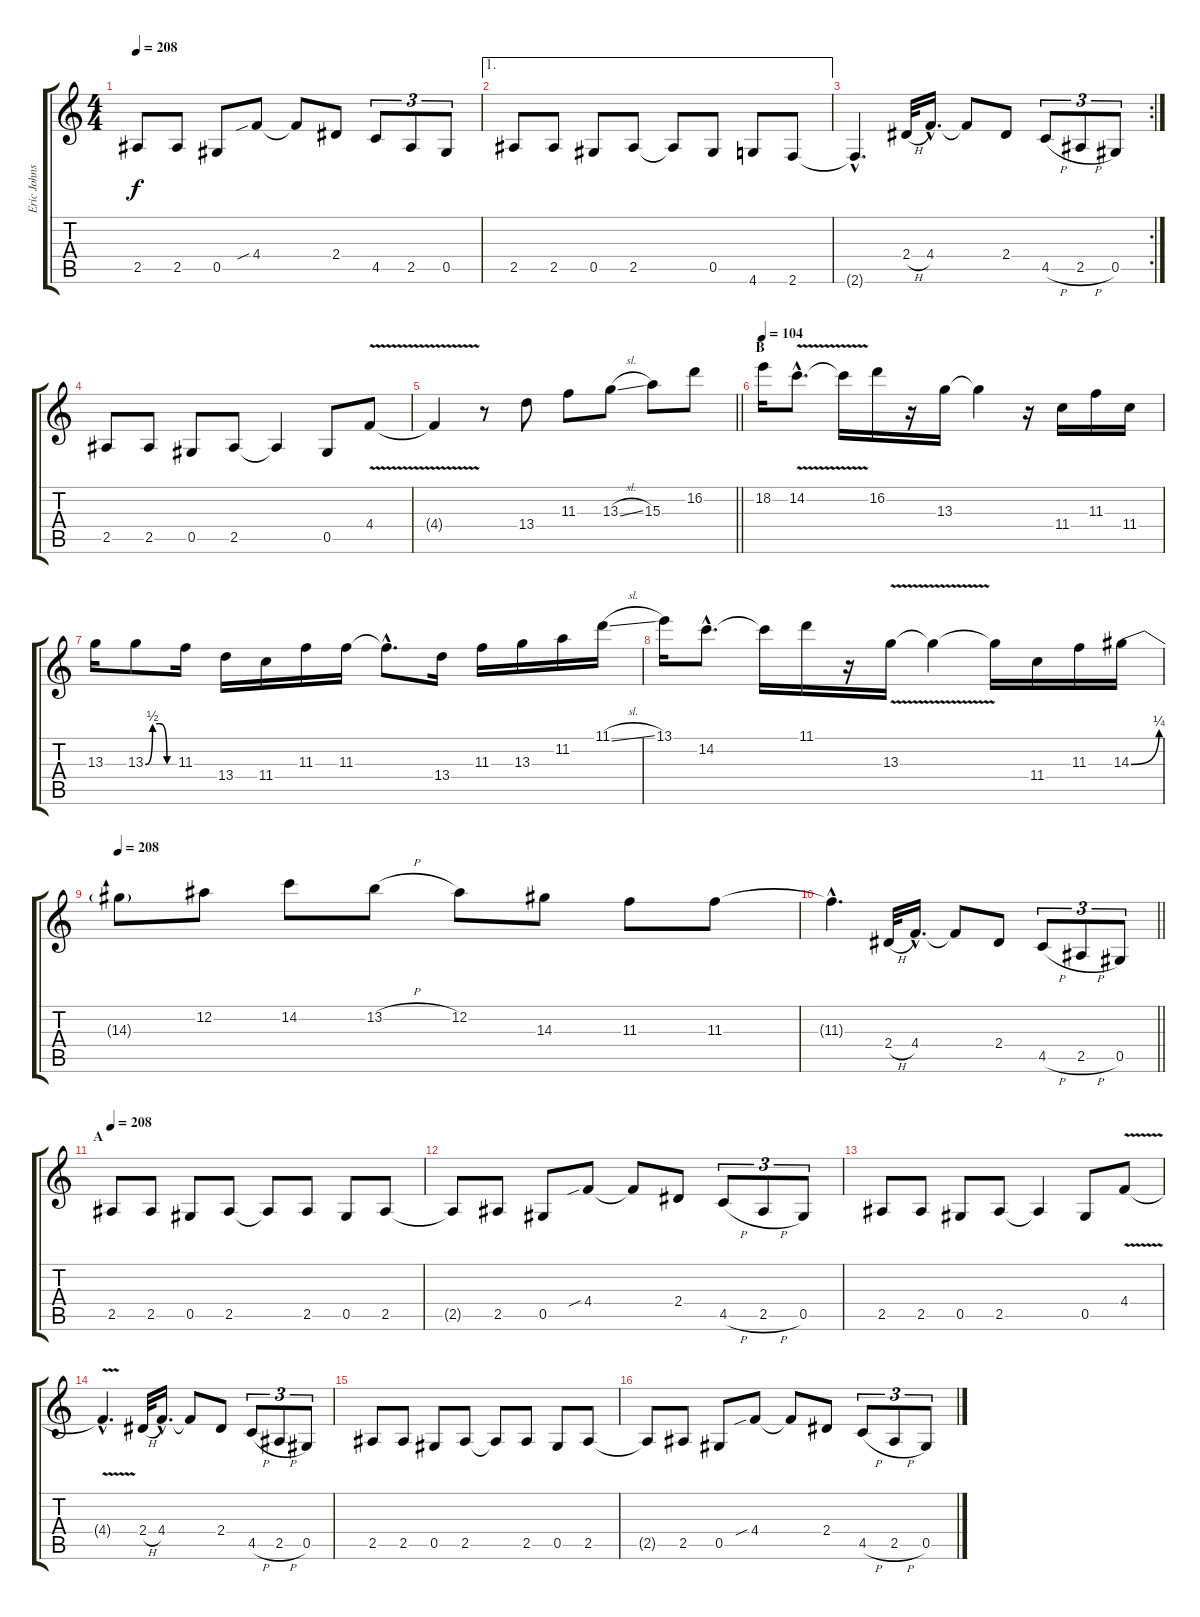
\track ("Eric Johnson (Distortion)" "Eric Johns") {instrument distortionguitar}
\staff {score tabs}
\tuning (Eb4 Bb3 Gb3 Db3 Ab2 Eb2) {hide}
\ts (4 4)
\tempo 208
\clef g2
\ks c
2.5{t}.8{dy f} 2.5.8 0.5.8 4.4{sib}.8 4.4{t}.8 2.4.8 4.5.8{tu (3 2)} 2.5.8{tu (3 2)} 0.5.8{tu (3 2)} |
\ae 1
2.5.8 2.5.8 0.5.8 2.5.8 2.5{t}.8 0.5.8 4.6.8 2.6.8 |
\rc 2
2.6{hac t}.4{d} 2.4{h}.32 4.4{hac}.16{d} 4.4{t}.8 2.4.8 4.5{h}.8{tu (3 2)} 2.5{h}.8{tu (3 2)} 0.5.8{tu (3 2)} |
2.5.8 2.5.8 0.5.8 2.5.8 2.5{t}.4 0.5.8 4.4{v}.8 |
\barLineRight lightlight
4.4{t}.4 r.8 13.4.8 11.3.8 13.3{sl}.8 15.3.8 16.2.8 |
\section ("" "B")
\tempo 104
18.2.16 14.2{v hac}.8{d} 14.2{t}.16 16.2.16 r.16 13.3.16 13.3{t}.4 r.16 11.4.16 11.3.16 11.4.16 |
13.3.16 13.3{be (custom 0 0 15 2 30 2 45 0 60 0)}.8 11.3.16 13.4.16 11.4.16 11.3.16 11.3.16 11.3{hac t}.8{d} 13.4.16 11.3.16 13.3.16 11.2.16 11.1{sl}.16 |
13.1.16 14.2{hac}.8{d} 14.2{t}.16 11.1.16 r.16 13.3{v}.16 13.3{t}.4 13.3{t}.16 11.4.16 11.3.16 14.3{be (bend 0 0 60 1)}.16 |
\tempo 208
14.3{t}.8 12.2.8 14.2.8 13.2{h}.8 12.2.8 14.3.8 11.3.8 11.3.8 |
\barLineRight lightlight
11.3{hac t}.4{d} 2.4{h}.32 4.4{hac}.16{d} 4.4{t}.8 2.4.8 4.5{h}.8{tu (3 2)} 2.5{h}.8{tu (3 2)} 0.5.8{tu (3 2)} |
\section ("" "A")
\tempo 208
2.5.8 2.5.8 0.5.8 2.5.8 2.5{t}.8 2.5.8 0.5.8 2.5.8 |
2.5{t}.8 2.5.8 0.5.8 4.4{sib}.8 4.4{t}.8 2.4.8 4.5{h}.8{tu (3 2)} 2.5{h}.8{tu (3 2)} 0.5.8{tu (3 2)} |
2.5.8 2.5.8 0.5.8 2.5.8 2.5{t}.4 0.5.8 4.4{v}.8 |
4.4{hac t}.4{d} 2.4{h}.32 4.4{hac}.16{d} 4.4{t}.8 2.4.8 4.5{h}.8{tu (3 2)} 2.5{h}.8{tu (3 2)} 0.5.8{tu (3 2)} |
2.5.8 2.5.8 0.5.8 2.5.8 2.5{t}.8 2.5.8 0.5.8 2.5.8 |
2.5{t}.8 2.5.8 0.5.8 4.4{sib}.8 4.4{t}.8 2.4.8 4.5{h}.8{tu (3 2)} 2.5{h}.8{tu (3 2)} 0.5.8{tu (3 2)}
